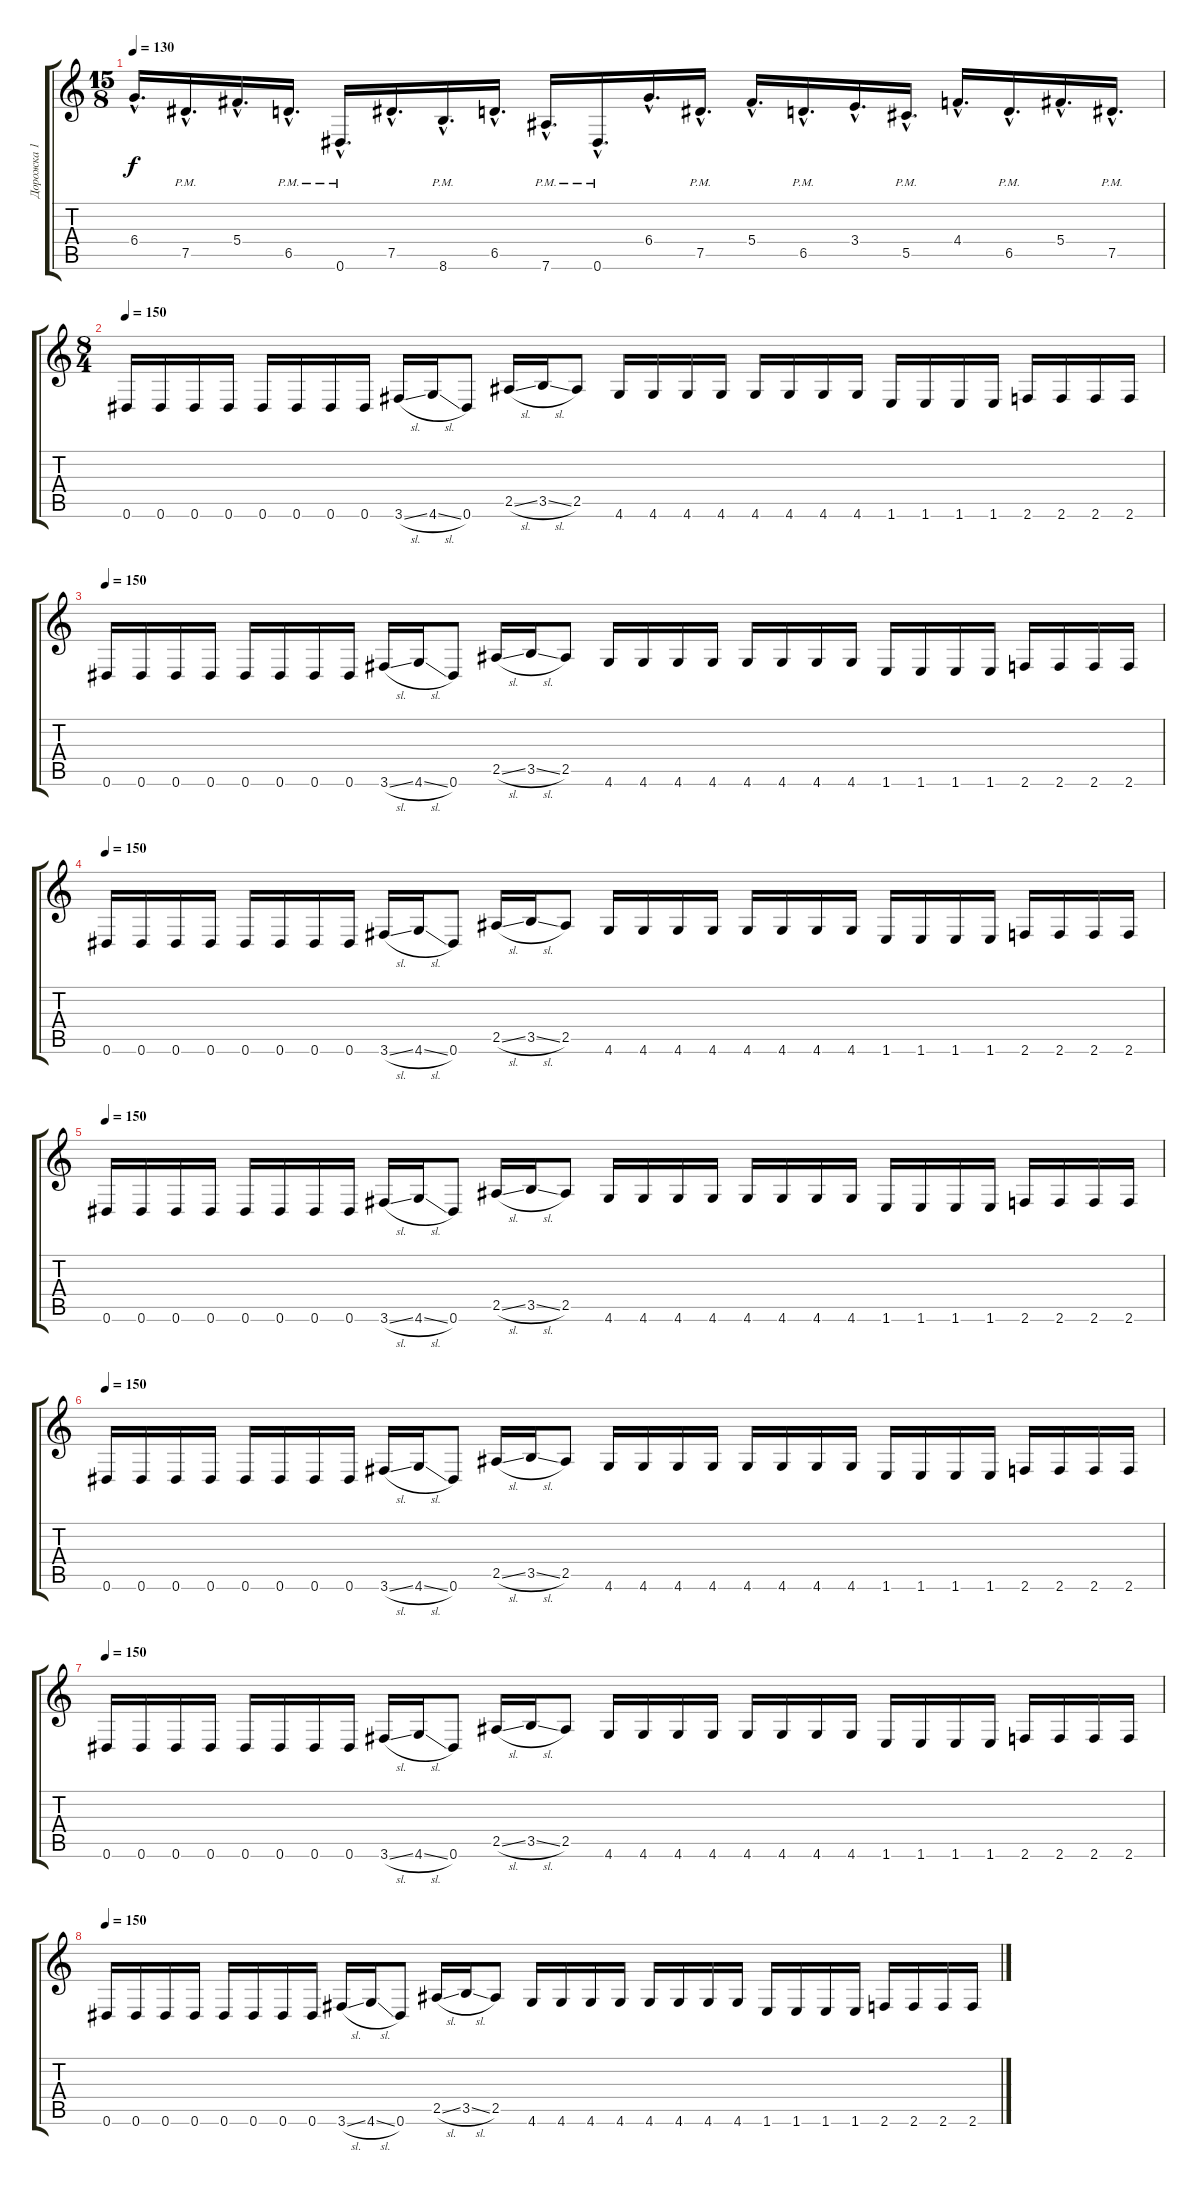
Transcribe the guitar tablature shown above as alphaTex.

\track ("Дорожка 1" "Дорожка 1") {instrument distortionguitar}
\staff {score tabs}
\tuning (Eb4 Bb3 Gb3 Db3 Ab2 Eb2) {hide}
\ts (15 8)
\tempo 130
\clef g2
\ks c
6.4{hac}.16{d dy f} 7.5{hac pm}.16{d} 5.4{hac}.16{d} 6.5{hac pm}.16{d} 0.6{hac pm}.16{d} 7.5{hac}.16{d} 8.6{hac pm}.16{d} 6.5{hac}.16{d} 7.6{hac pm}.16{d} 0.6{hac pm}.16{d} 6.4{hac}.16{d} 7.5{hac pm}.16{d} 5.4{hac}.16{d} 6.5{hac pm}.16{d} 3.4{hac}.16{d} 5.5{hac pm}.16{d} 4.4{hac}.16{d} 6.5{hac pm}.16{d} 5.4{hac}.16{d} 7.5{hac pm}.16{d} |
\ts (8 4)
\tempo 150
0.6.16 0.6.16 0.6.16 0.6.16 0.6.16 0.6.16 0.6.16 0.6.16 3.6{sl}.16 4.6{sl}.16 0.6.8 2.5{sl}.16 3.5{sl}.16 2.5.8 4.6.16 4.6.16 4.6.16 4.6.16 4.6.16 4.6.16 4.6.16 4.6.16 1.6.16 1.6.16 1.6.16 1.6.16 2.6.16 2.6.16 2.6.16 2.6.16 |
\tempo 150
0.6.16 0.6.16 0.6.16 0.6.16 0.6.16 0.6.16 0.6.16 0.6.16 3.6{sl}.16 4.6{sl}.16 0.6.8 2.5{sl}.16 3.5{sl}.16 2.5.8 4.6.16 4.6.16 4.6.16 4.6.16 4.6.16 4.6.16 4.6.16 4.6.16 1.6.16 1.6.16 1.6.16 1.6.16 2.6.16 2.6.16 2.6.16 2.6.16 |
\tempo 150
0.6.16 0.6.16 0.6.16 0.6.16 0.6.16 0.6.16 0.6.16 0.6.16 3.6{sl}.16 4.6{sl}.16 0.6.8 2.5{sl}.16 3.5{sl}.16 2.5.8 4.6.16 4.6.16 4.6.16 4.6.16 4.6.16 4.6.16 4.6.16 4.6.16 1.6.16 1.6.16 1.6.16 1.6.16 2.6.16 2.6.16 2.6.16 2.6.16 |
\tempo 150
0.6.16 0.6.16 0.6.16 0.6.16 0.6.16 0.6.16 0.6.16 0.6.16 3.6{sl}.16 4.6{sl}.16 0.6.8 2.5{sl}.16 3.5{sl}.16 2.5.8 4.6.16 4.6.16 4.6.16 4.6.16 4.6.16 4.6.16 4.6.16 4.6.16 1.6.16 1.6.16 1.6.16 1.6.16 2.6.16 2.6.16 2.6.16 2.6.16 |
\tempo 150
0.6.16 0.6.16 0.6.16 0.6.16 0.6.16 0.6.16 0.6.16 0.6.16 3.6{sl}.16 4.6{sl}.16 0.6.8 2.5{sl}.16 3.5{sl}.16 2.5.8 4.6.16 4.6.16 4.6.16 4.6.16 4.6.16 4.6.16 4.6.16 4.6.16 1.6.16 1.6.16 1.6.16 1.6.16 2.6.16 2.6.16 2.6.16 2.6.16 |
\tempo 150
0.6.16 0.6.16 0.6.16 0.6.16 0.6.16 0.6.16 0.6.16 0.6.16 3.6{sl}.16 4.6{sl}.16 0.6.8 2.5{sl}.16 3.5{sl}.16 2.5.8 4.6.16 4.6.16 4.6.16 4.6.16 4.6.16 4.6.16 4.6.16 4.6.16 1.6.16 1.6.16 1.6.16 1.6.16 2.6.16 2.6.16 2.6.16 2.6.16 |
\tempo 150
0.6.16 0.6.16 0.6.16 0.6.16 0.6.16 0.6.16 0.6.16 0.6.16 3.6{sl}.16 4.6{sl}.16 0.6.8 2.5{sl}.16 3.5{sl}.16 2.5.8 4.6.16 4.6.16 4.6.16 4.6.16 4.6.16 4.6.16 4.6.16 4.6.16 1.6.16 1.6.16 1.6.16 1.6.16 2.6.16 2.6.16 2.6.16 2.6.16
